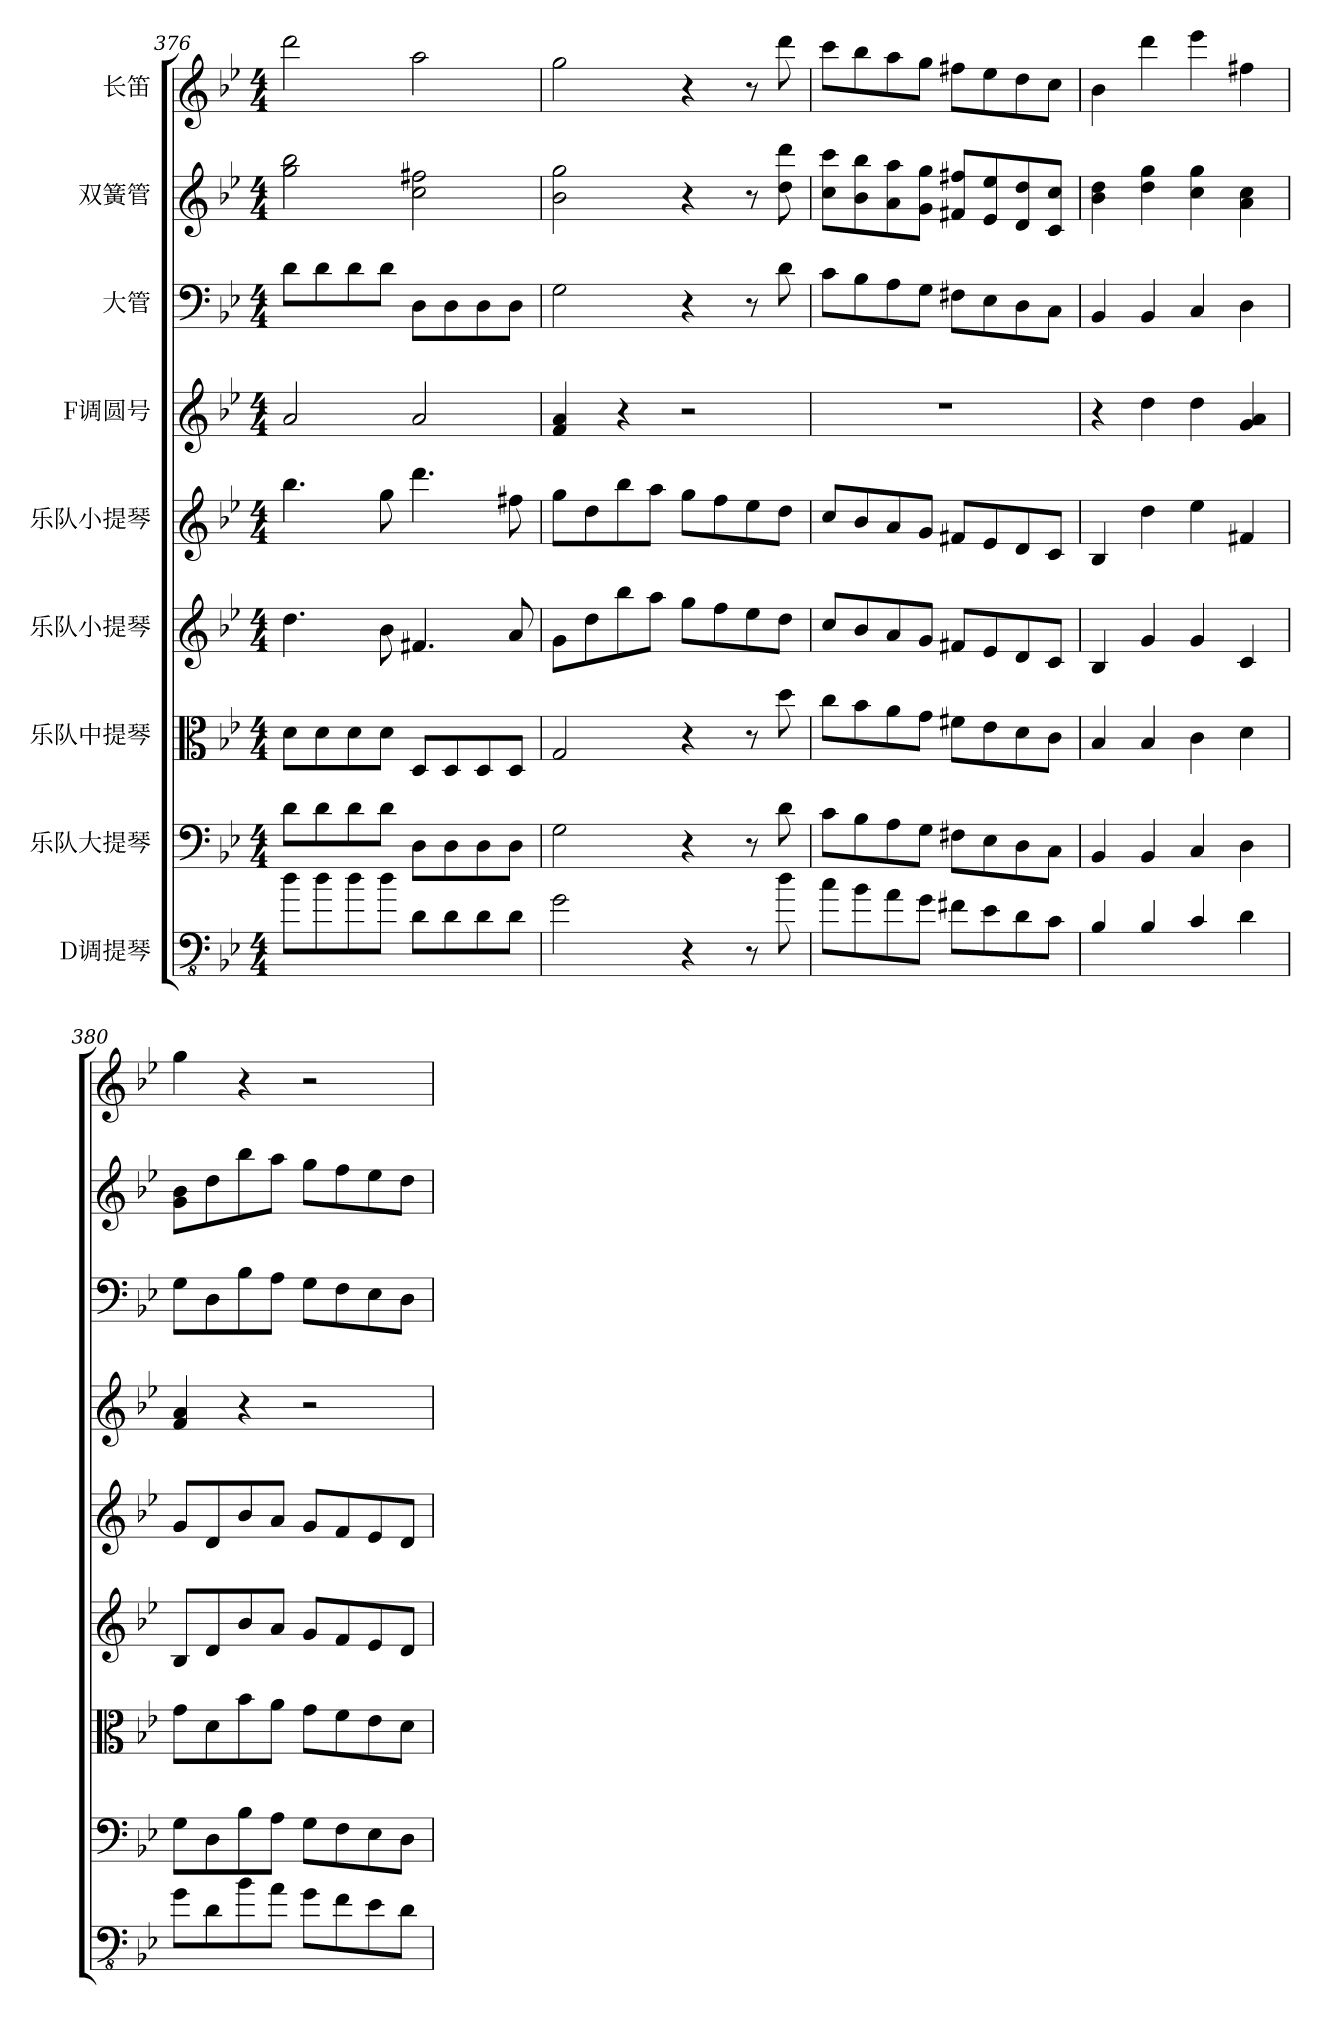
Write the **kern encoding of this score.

**kern	**kern	**kern	**kern	**kern	**kern	**kern	**kern	**kern
*part9	*part8	*part7	*part6	*part5	*part4	*part3	*part2	*part1
*staff9	*staff8	*staff7	*staff6	*staff5	*staff4	*staff3	*staff2	*staff1
*I"D调提琴	*I"乐队大提琴	*I"乐队中提琴	*I"乐队小提琴	*I"乐队小提琴	*I"F调圆号	*I"大管	*I"双簧管	*I"长笛
!!LO:PB:g=z
*clefFv4	*clefF4	*clefC3	*clefG2	*clefG2	*clefG2	*clefF4	*clefG2	*clefG2
*ITrd7c12	*	*	*	*	*ITrd4c7	*	*	*
*k[b-e-]	*k[b-e-]	*k[b-e-]	*k[b-e-]	*k[b-e-]	*k[b-e-a-]	*k[b-e-]	*k[b-e-]	*k[b-e-]
*M4/4	*M4/4	*M4/4	*M4/4	*M4/4	*M4/4	*M4/4	*M4/4	*M4/4
=376	=376	=376	=376	=376	=376	=376	=376	=376
8D\L	8d\L	8d\L	4.dd\	4.bb-\	2d/	8d\L	2gg\ 2bb-\	2ddd\
8D\	8d\	8d\	.	.	.	8d\	.	.
8D\	8d\	8d\	.	.	.	8d\	.	.
8D\J	8d\J	8d\J	8b-\	8gg\	.	8d\J	.	.
8DD\L	8D\L	8D/L	4.f#X/	4.ddd\	2d/	8D\L	2cc\ 2ff#X\	2aa\
8DD\	8D\	8D/	.	.	.	8D\	.	.
8DD\	8D\	8D/	.	.	.	8D\	.	.
8DD\J	8D\J	8D/J	8a/	8ff#X\	.	8D\J	.	.
=377	=377	=377	=377	=377	=377	=377	=377	=377
2GG\	2G\	2G/	8g\L	8gg\L	4B-/ 4d/	2G\	2b-\ 2gg\	2gg\
.	.	.	8dd\	8dd\	.	.	.	.
.	.	.	8bb-\	8bb-\	4r	.	.	.
.	.	.	8aa\J	8aa\J	.	.	.	.
4r	4r	4r	8gg\L	8gg\L	2r	4r	4r	4r
.	.	.	8ff\	8ff\	.	.	.	.
8r	8r	8r	8ee-\	8ee-\	.	8r	8r	8r
8D\	8d\	8dd\	8dd\J	8dd\J	.	8d\	8dd\ 8ddd\	8ddd\
=378	=378	=378	=378	=378	=378	=378	=378	=378
8C\L	8c\L	8cc\L	8cc/L	8cc/L	1r	8c\L	8cc\ 8ccc\L	8ccc\L
8BB-\	8B-\	8b-\	8b-/	8b-/	.	8B-\	8b-\ 8bb-\	8bb-\
8AA\	8A\	8a\	8a/	8a/	.	8A\	8a\ 8aa\	8aa\
8GG\J	8G\J	8g\J	8g/J	8g/J	.	8G\J	8g\ 8gg\J	8gg\J
8FF#X\L	8F#X\L	8f#X\L	8f#X/L	8f#X/L	.	8F#X\L	8f#X/ 8ff#X/L	8ff#X\L
8EE-\	8E-\	8e-\	8e-/	8e-/	.	8E-\	8e-/ 8ee-/	8ee-\
8DD\	8D\	8d\	8d/	8d/	.	8D\	8d/ 8dd/	8dd\
8CC\J	8C\J	8c\J	8c/J	8c/J	.	8C\J	8c/ 8cc/J	8cc\J
=379	=379	=379	=379	=379	=379	=379	=379	=379
*	*	*	*	*	*	*	*	*MM200
4BBB-/	4BB-/	4B-/	4B-/	4B-/	4r	4BB-/	4b-\ 4dd\	4b-\
4BBB-/	4BB-/	4B-/	4g/	4dd\	4g\	4BB-/	4dd\ 4gg\	4ddd\
4CC/	4C/	4c\	4g/	4ee-\	4g\	4C/	4cc\ 4gg\	4eee-\
4DD\	4D\	4d\	4c/	4f#X/	4c/ 4d/	4D\	4a\ 4cc\	4ff#X\
!!LO:PB:g=z
=380	=380	=380	=380	=380	=380	=380	=380	=380
*	*	*	*	*	*	*	*	*MM210
8GG\L	8G\L	8g\L	8B-/L	8g/L	4B-/ 4d/	8G\L	8g\ 8b-\L	4gg\
8DD\	8D\	8d\	8d/	8d/	.	8D\	8dd\	.
8BB-\	8B-\	8b-\	8b-/	8b-/	4r	8B-\	8bb-\	4r
8AA\J	8A\J	8a\J	8a/J	8a/J	.	8A\J	8aa\J	.
8GG\L	8G\L	8g\L	8g/L	8g/L	2r	8G\L	8gg\L	2r
8FF\	8F\	8f\	8f/	8f/	.	8F\	8ff\	.
8EE-\	8E-\	8e-\	8e-/	8e-/	.	8E-\	8ee-\	.
8DD\J	8D\J	8d\J	8d/J	8d/J	.	8D\J	8dd\J	.
=	=	=	=	=	=	=	=	=
*-	*-	*-	*-	*-	*-	*-	*-	*-
